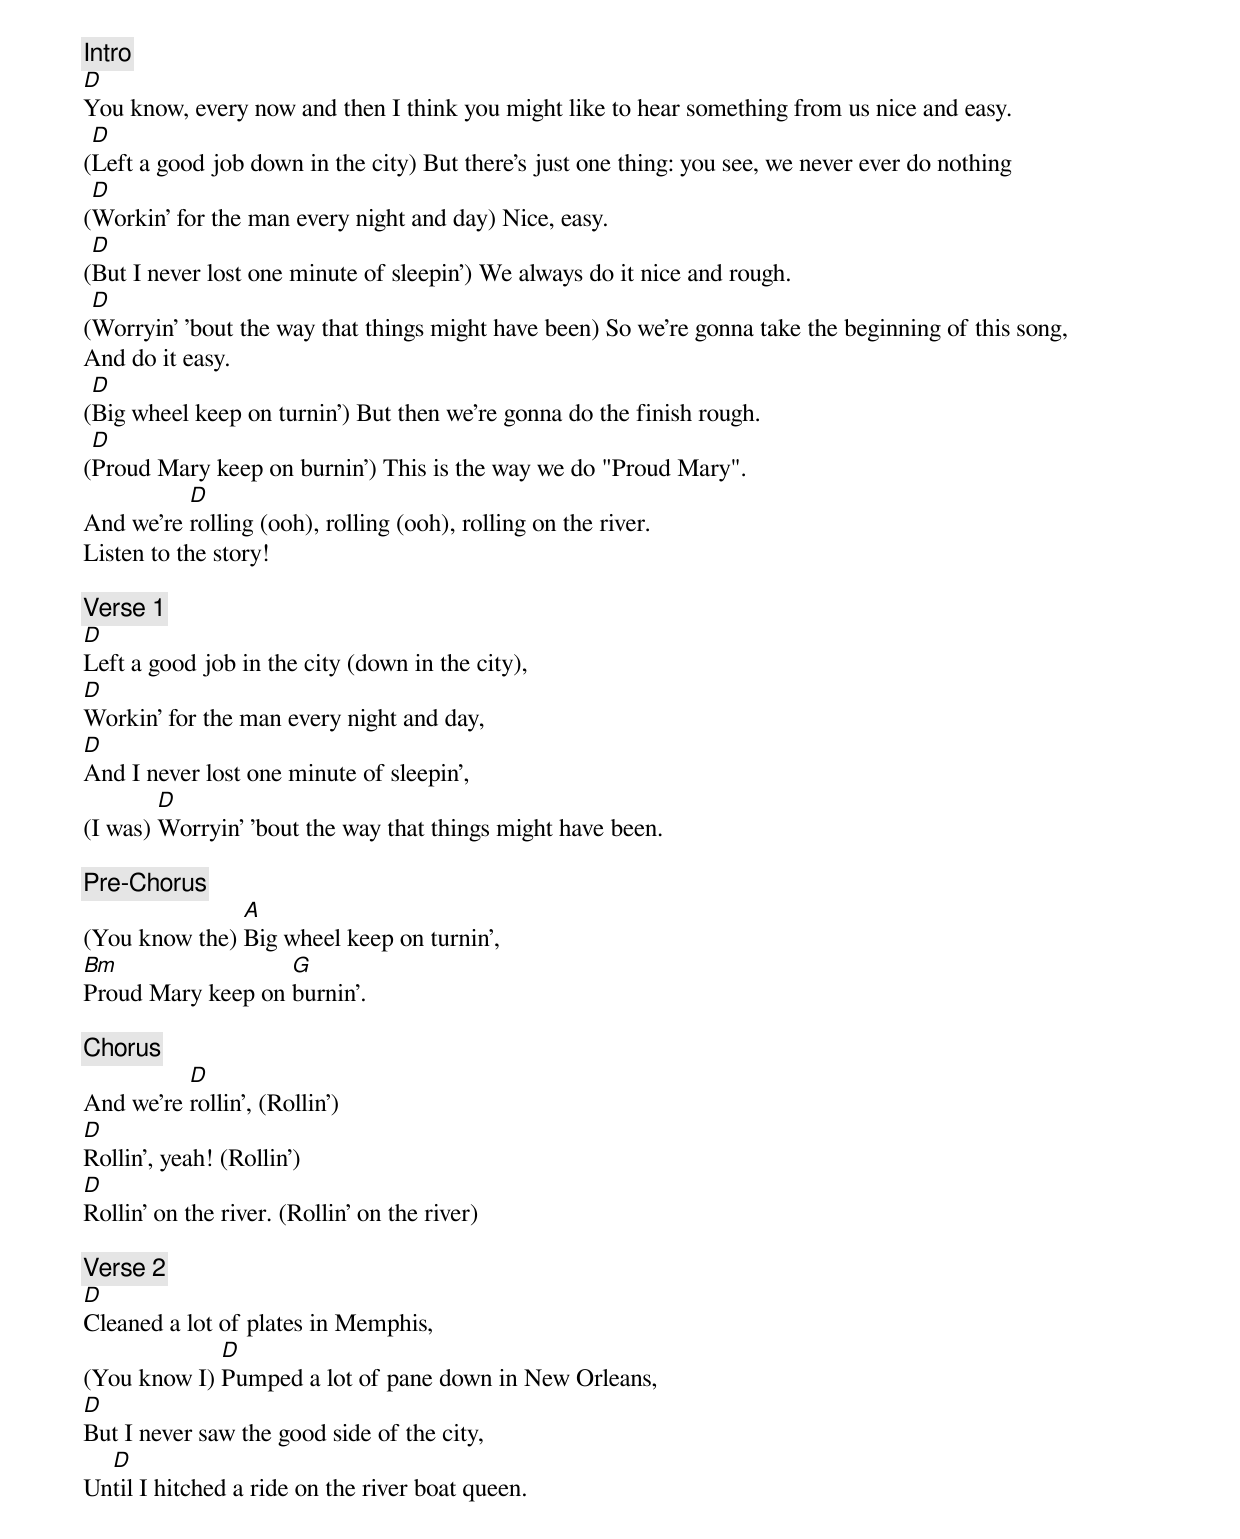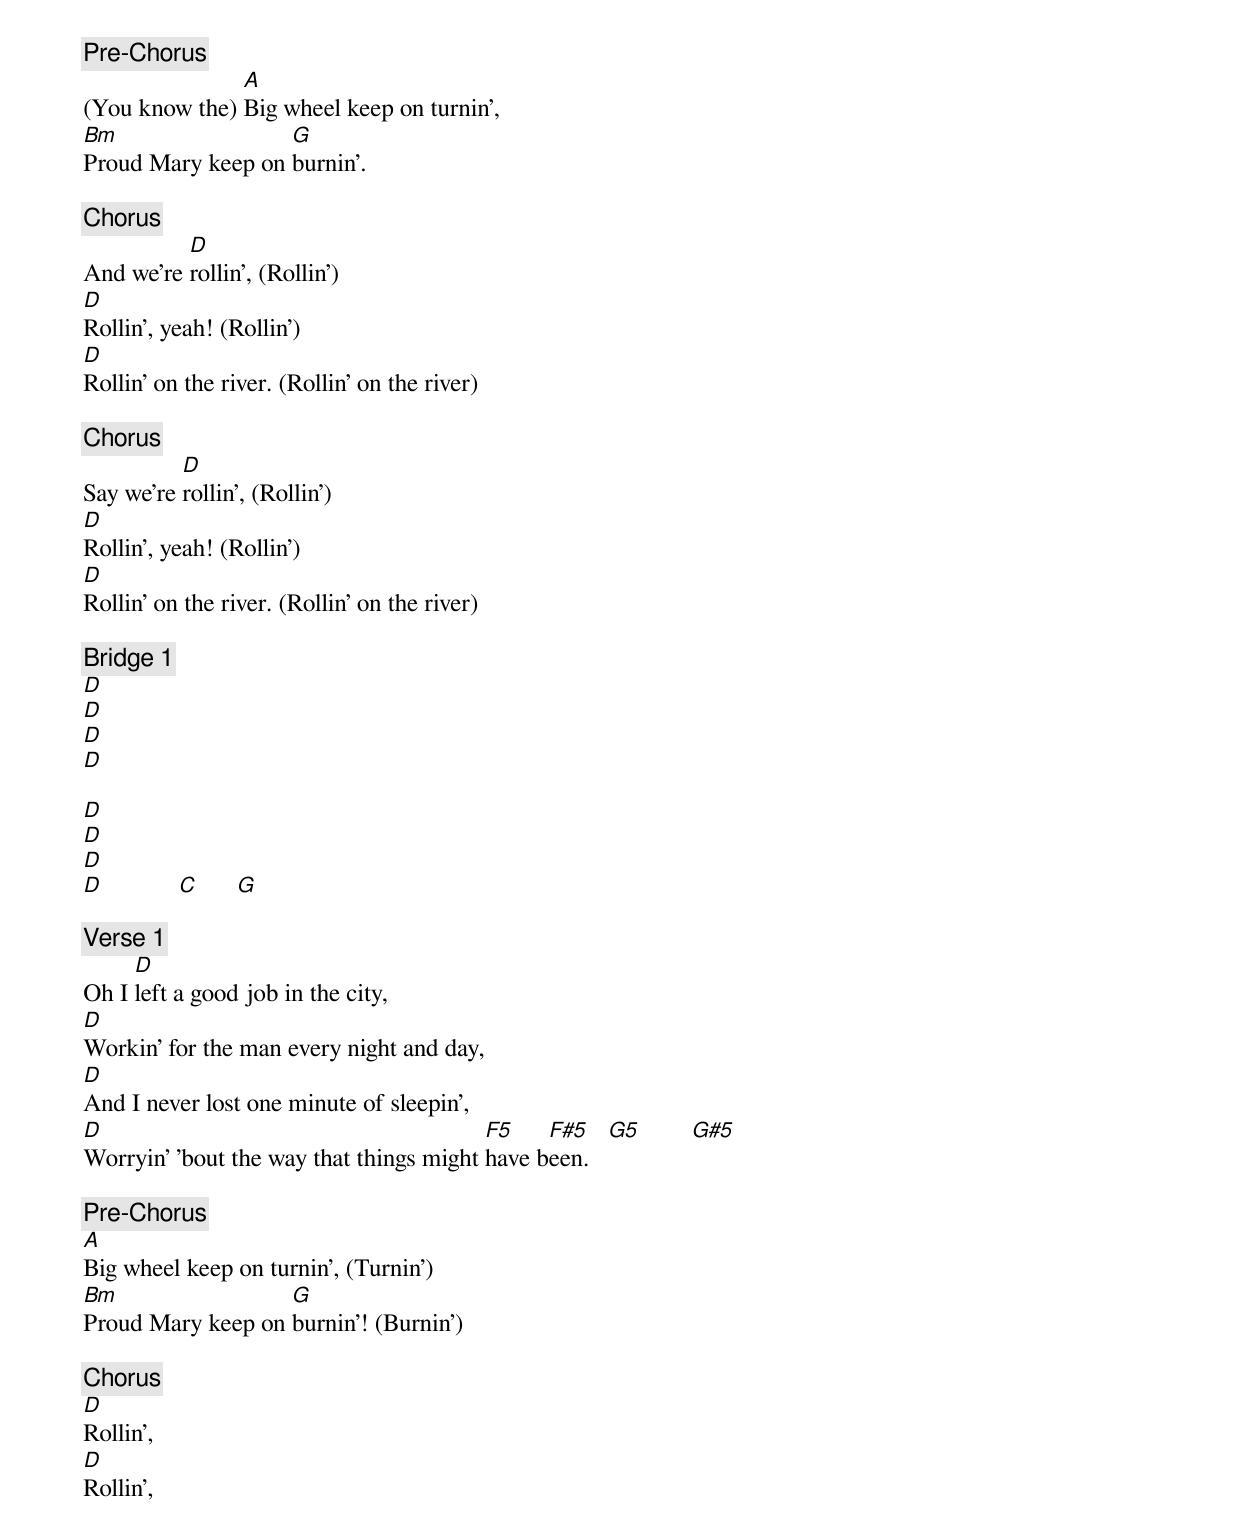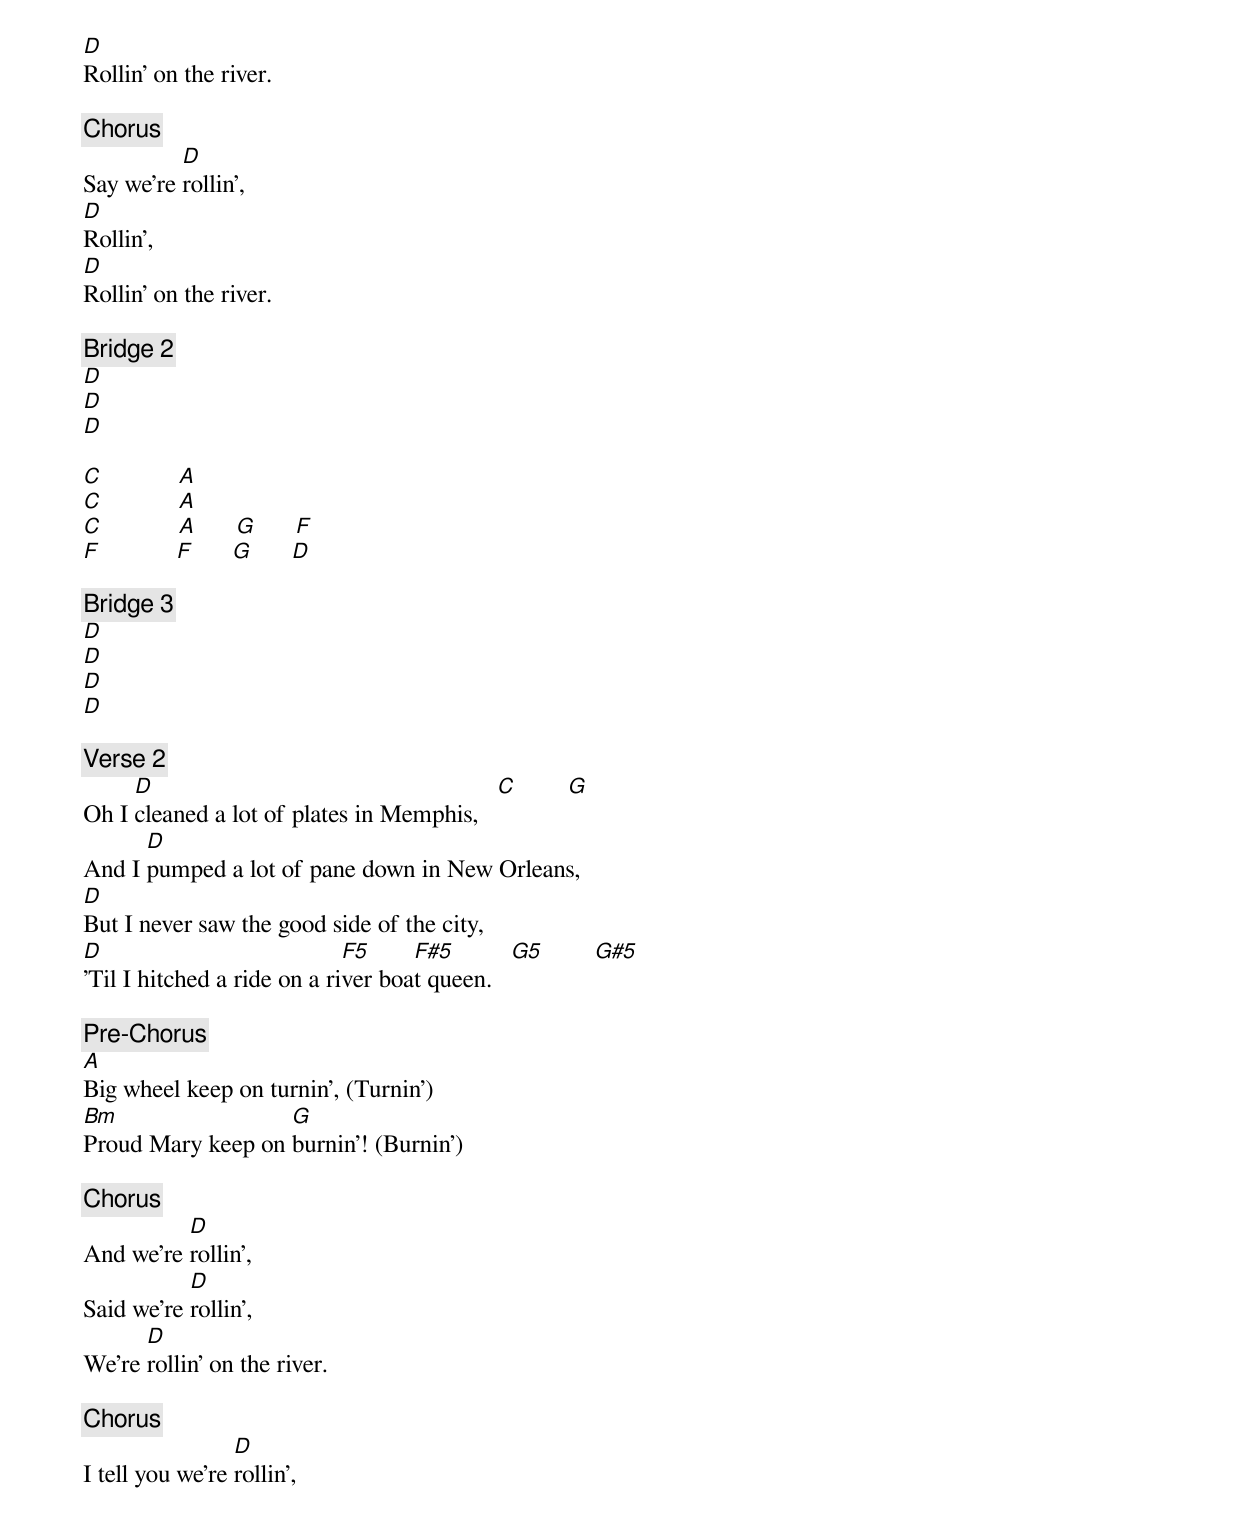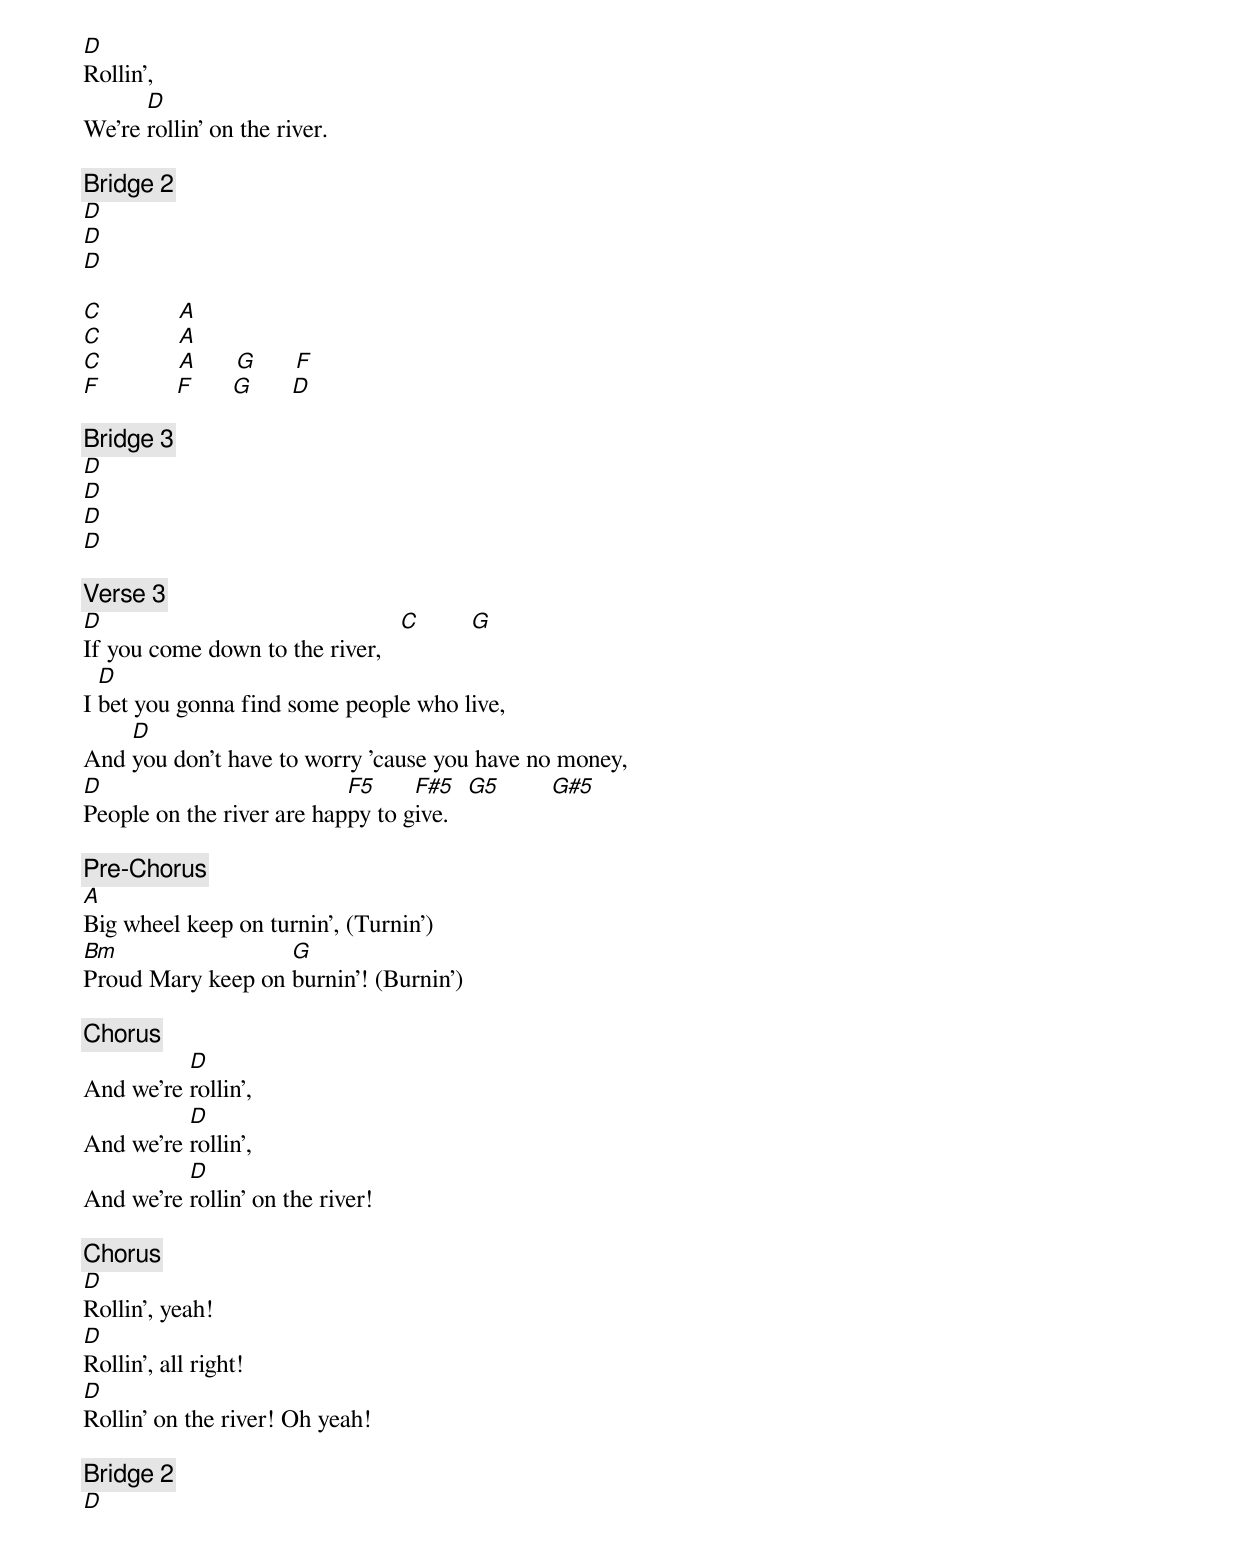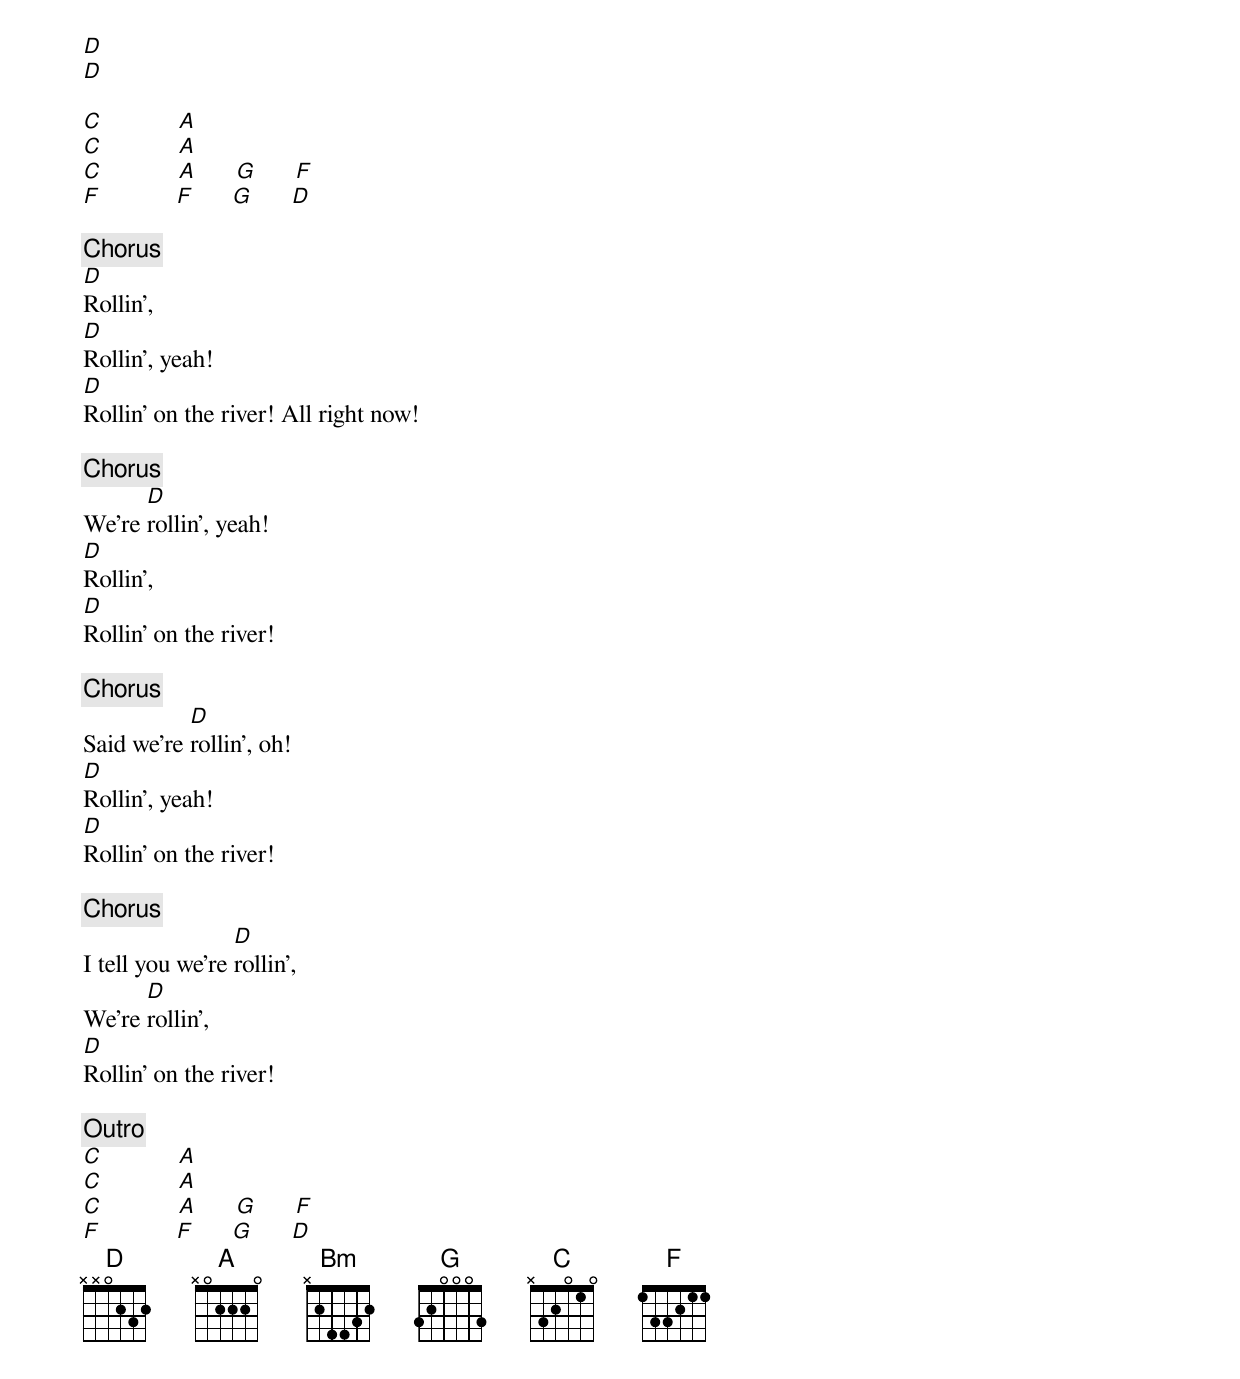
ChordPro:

{c: Intro}
[D]
You know, every now and then I think you might like to hear something from us nice and easy.
([D]Left a good job down in the city) But there's just one thing: you see, we never ever do nothing
([D]Workin' for the man every night and day) Nice, easy.
([D]But I never lost one minute of sleepin') We always do it nice and rough.
([D]Worryin' 'bout the way that things might have been) So we're gonna take the beginning of this song,
And do it easy.
([D]Big wheel keep on turnin') But then we're gonna do the finish rough.
([D]Proud Mary keep on burnin') This is the way we do "Proud Mary".
And we're [D]rolling (ooh), rolling (ooh), rolling on the river.
Listen to the story!

{c: Verse 1}
[D]Left a good job in the city (down in the city),
[D]Workin' for the man every night and day,
[D]And I never lost one minute of sleepin',
(I was) [D]Worryin' 'bout the way that things might have been.

{c: Pre-Chorus}
(You know the) [A]Big wheel keep on turnin',
[Bm]Proud Mary keep on [G]burnin'.

{c: Chorus}
And we're [D]rollin', (Rollin')
[D]Rollin', yeah! (Rollin')
[D]Rollin' on the river. (Rollin' on the river)

{c: Verse 2}
[D]Cleaned a lot of plates in Memphis,
(You know I) [D]Pumped a lot of pane down in New Orleans,
[D]But I never saw the good side of the city,
Un[D]til I hitched a ride on the river boat queen.

{c: Pre-Chorus}
(You know the) [A]Big wheel keep on turnin',
[Bm]Proud Mary keep on [G]burnin'.

{c: Chorus}
And we're [D]rollin', (Rollin')
[D]Rollin', yeah! (Rollin')
[D]Rollin' on the river. (Rollin' on the river)

{c: Chorus}
Say we're [D]rollin', (Rollin')
[D]Rollin', yeah! (Rollin')
[D]Rollin' on the river. (Rollin' on the river)

{c: Bridge 1}
[D]
[D]
[D]
[D]

[D]
[D]
[D]
[D]            [C]      [G]

{c: Verse 1}
Oh I [D]left a good job in the city,
[D]Workin' for the man every night and day,
[D]And I never lost one minute of sleepin',
[D]Worryin' 'bout the way that things might [F5]have b[F#5]een.   [G5]        [G#5]

{c: Pre-Chorus}
[A]Big wheel keep on turnin', (Turnin')
[Bm]Proud Mary keep on [G]burnin'! (Burnin')

{c: Chorus}
[D]Rollin',
[D]Rollin',
[D]Rollin' on the river.

{c: Chorus}
Say we're [D]rollin',
[D]Rollin',
[D]Rollin' on the river.

{c: Bridge 2}
[D]
[D]
[D]

[C]            [A]
[C]            [A]
[C]            [A]      [G]      [F]
[F]            [F]      [G]      [D]

{c: Bridge 3}
[D]
[D]
[D]
[D]

{c: Verse 2}
Oh I [D]cleaned a lot of plates in Memphis,   [C]        [G]
And I [D]pumped a lot of pane down in New Orleans,
[D]But I never saw the good side of the city,
[D]'Til I hitched a ride on a ri[F5]ver boa[F#5]t queen.   [G5]        [G#5]

{c: Pre-Chorus}
[A]Big wheel keep on turnin', (Turnin')
[Bm]Proud Mary keep on [G]burnin'! (Burnin')

{c: Chorus}
And we're [D]rollin',
Said we're [D]rollin',
We're [D]rollin' on the river.

{c: Chorus}
I tell you we're [D]rollin',
[D]Rollin',
We're [D]rollin' on the river.

{c: Bridge 2}
[D]
[D]
[D]

[C]            [A]
[C]            [A]
[C]            [A]      [G]      [F]
[F]            [F]      [G]      [D]

{c: Bridge 3}
[D]
[D]
[D]
[D]

{c: Verse 3}
[D]If you come down to the river,   [C]        [G]
I [D]bet you gonna find some people who live,
And [D]you don't have to worry 'cause you have no money,
[D]People on the river are hap[F5]py to g[F#5]ive.   [G5]        [G#5]

{c: Pre-Chorus}
[A]Big wheel keep on turnin', (Turnin')
[Bm]Proud Mary keep on [G]burnin'! (Burnin')

{c: Chorus}
And we're [D]rollin',
And we're [D]rollin',
And we're [D]rollin' on the river!

{c: Chorus}
[D]Rollin', yeah!
[D]Rollin', all right!
[D]Rollin' on the river! Oh yeah!

{c: Bridge 2}
[D]
[D]
[D]

[C]            [A]
[C]            [A]
[C]            [A]      [G]      [F]
[F]            [F]      [G]      [D]

{c: Chorus}
[D]Rollin',
[D]Rollin', yeah!
[D]Rollin' on the river! All right now!

{c: Chorus}
We're [D]rollin', yeah!
[D]Rollin',
[D]Rollin' on the river!

{c: Chorus}
Said we're [D]rollin', oh!
[D]Rollin', yeah!
[D]Rollin' on the river!

{c: Chorus}
I tell you we're [D]rollin',
We're [D]rollin',
[D]Rollin' on the river!

{c: Outro}
[C]            [A]
[C]            [A]
[C]            [A]      [G]      [F]
[F]            [F]      [G]      [D]
